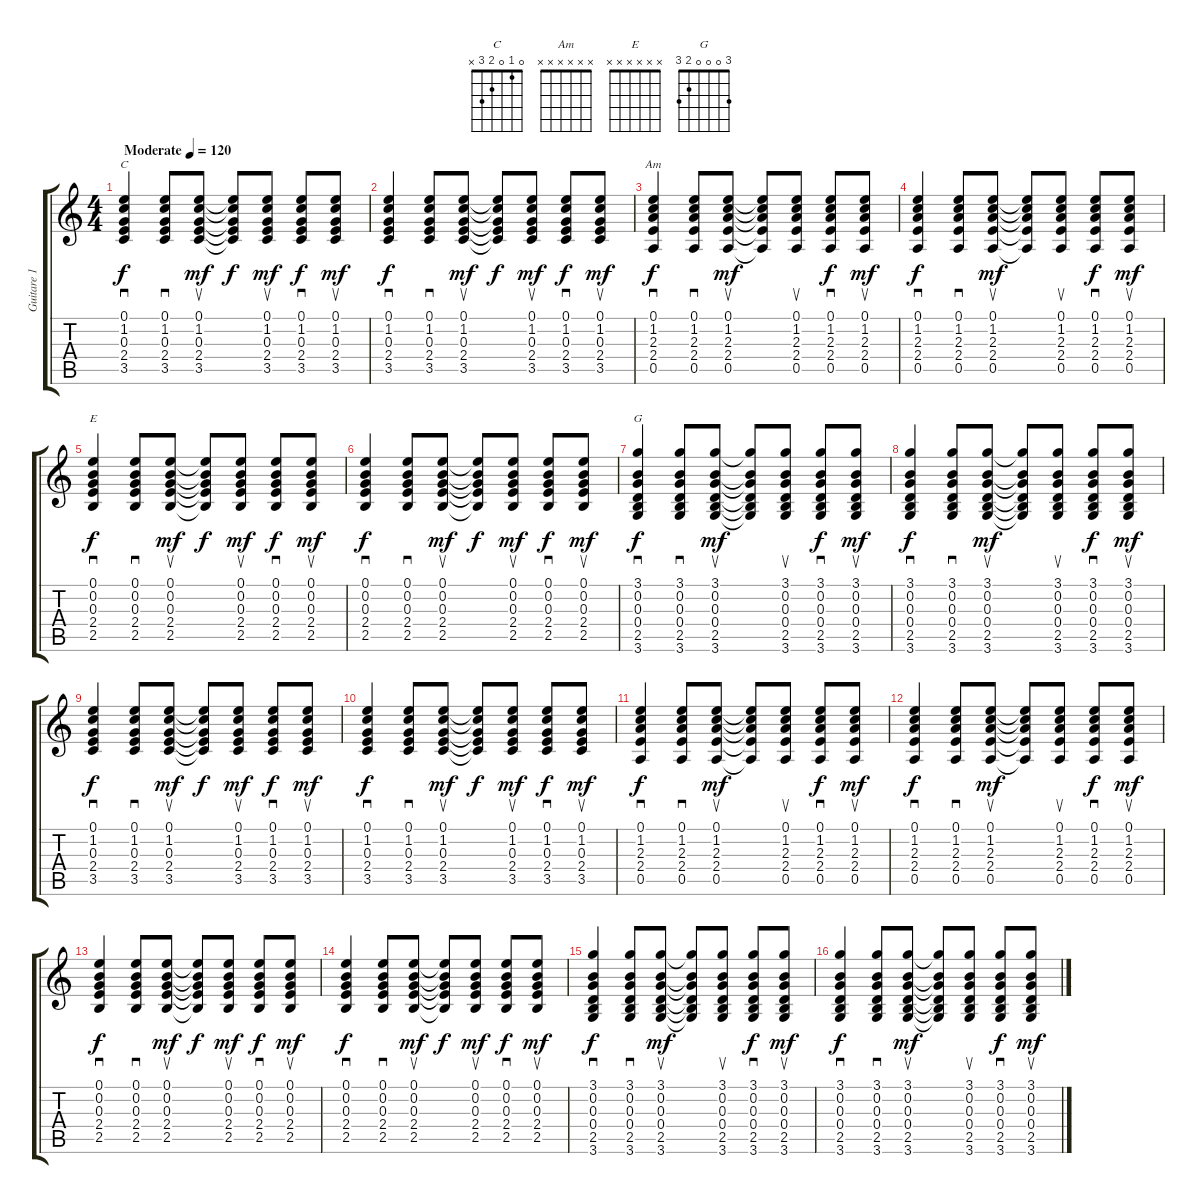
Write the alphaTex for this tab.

\track ("Guitare 1" "Guitare 1") {instrument electricguitarjazz}
\staff {score tabs}
\tuning (E4 B3 G3 D3 A2 E2) {hide}
\chord ("C" 0 1 0 2 3 x)
\chord ("Am" x x x x x x)
\chord ("E" x x x x x x)
\chord ("G" 3 0 0 0 2 3)
\ts (4 4)
\tempo (120 "Moderate")
\clef g2
\ks c
(0.1 1.2 0.3 2.4 3.5).4{sd ch "C" dy f instrument electricguitarjazz} (0.1 1.2 0.3 2.4 3.5).8{sd} (0.1 1.2 0.3 2.4 3.5).8{su dy mf} (0.1{t} 1.2{t} 0.3{t} 2.4{t} 3.5{t}).8{dy f} (0.1 1.2 0.3 2.4 3.5).8{su dy mf} (0.1 1.2 0.3 2.4 3.5).8{sd dy f} (0.1 1.2 0.3 2.4 3.5).8{su dy mf} |
(0.1 1.2 0.3 2.4 3.5).4{sd dy f} (0.1 1.2 0.3 2.4 3.5).8{sd} (0.1 1.2 0.3 2.4 3.5).8{su dy mf} (0.1{t} 1.2{t} 0.3{t} 2.4{t} 3.5{t}).8{dy f} (0.1 1.2 0.3 2.4 3.5).8{su dy mf} (0.1 1.2 0.3 2.4 3.5).8{sd dy f} (0.1 1.2 0.3 2.4 3.5).8{su dy mf} |
(0.1 1.2 2.3 2.4 0.5).4{sd ch "Am" dy f} (0.1 1.2 2.3 2.4 0.5).8{sd} (0.1 1.2 2.3 2.4 0.5).8{su dy mf} (0.1{t} 1.2{t} 2.3{t} 2.4{t} 0.5{t}).8 (0.1 1.2 2.3 2.4 0.5).8{su} (0.1 1.2 2.3 2.4 0.5).8{sd dy f} (0.1 1.2 2.3 2.4 0.5).8{su dy mf} |
(0.1 1.2 2.3 2.4 0.5).4{sd dy f} (0.1 1.2 2.3 2.4 0.5).8{sd} (0.1 1.2 2.3 2.4 0.5).8{su dy mf} (0.1{t} 1.2{t} 2.3{t} 2.4{t} 0.5{t}).8 (0.1 1.2 2.3 2.4 0.5).8{su} (0.1 1.2 2.3 2.4 0.5).8{sd dy f} (0.1 1.2 2.3 2.4 0.5).8{su dy mf} |
(0.1 0.2 0.3 2.4 2.5).4{sd ch "E" dy f} (0.1 0.2 0.3 2.4 2.5).8{sd} (0.1 0.2 0.3 2.4 2.5).8{su dy mf} (0.1{t} 0.2{t} 0.3{t} 2.4{t} 2.5{t}).8{dy f} (0.1 0.2 0.3 2.4 2.5).8{su dy mf} (0.1 0.2 0.3 2.4 2.5).8{sd dy f} (0.1 0.2 0.3 2.4 2.5).8{su dy mf} |
(0.1 0.2 0.3 2.4 2.5).4{sd dy f} (0.1 0.2 0.3 2.4 2.5).8{sd} (0.1 0.2 0.3 2.4 2.5).8{su dy mf} (0.1{t} 0.2{t} 0.3{t} 2.4{t} 2.5{t}).8{dy f} (0.1 0.2 0.3 2.4 2.5).8{su dy mf} (0.1 0.2 0.3 2.4 2.5).8{sd dy f} (0.1 0.2 0.3 2.4 2.5).8{su dy mf} |
(3.1 0.2 0.3 0.4 2.5 3.6).4{sd ch "G" dy f} (3.1 0.2 0.3 0.4 2.5 3.6).8{sd} (3.1 0.2 0.3 0.4 2.5 3.6).8{su dy mf} (3.1{t} 0.2{t} 0.3{t} 0.4{t} 2.5{t} 3.6{t}).8 (3.1 0.2 0.3 0.4 2.5 3.6).8{su} (3.1 0.2 0.3 0.4 2.5 3.6).8{sd dy f} (3.1 0.2 0.3 0.4 2.5 3.6).8{su dy mf} |
(3.1 0.2 0.3 0.4 2.5 3.6).4{sd dy f} (3.1 0.2 0.3 0.4 2.5 3.6).8{sd} (3.1 0.2 0.3 0.4 2.5 3.6).8{su dy mf} (3.1{t} 0.2{t} 0.3{t} 0.4{t} 2.5{t} 3.6{t}).8 (3.1 0.2 0.3 0.4 2.5 3.6).8{su} (3.1 0.2 0.3 0.4 2.5 3.6).8{sd dy f} (3.1 0.2 0.3 0.4 2.5 3.6).8{su dy mf} |
(0.1 1.2 0.3 2.4 3.5).4{sd dy f} (0.1 1.2 0.3 2.4 3.5).8{sd} (0.1 1.2 0.3 2.4 3.5).8{su dy mf} (0.1{t} 1.2{t} 0.3{t} 2.4{t} 3.5{t}).8{dy f} (0.1 1.2 0.3 2.4 3.5).8{su dy mf} (0.1 1.2 0.3 2.4 3.5).8{sd dy f} (0.1 1.2 0.3 2.4 3.5).8{su dy mf} |
(0.1 1.2 0.3 2.4 3.5).4{sd dy f} (0.1 1.2 0.3 2.4 3.5).8{sd} (0.1 1.2 0.3 2.4 3.5).8{su dy mf} (0.1{t} 1.2{t} 0.3{t} 2.4{t} 3.5{t}).8{dy f} (0.1 1.2 0.3 2.4 3.5).8{su dy mf} (0.1 1.2 0.3 2.4 3.5).8{sd dy f} (0.1 1.2 0.3 2.4 3.5).8{su dy mf} |
(0.1 1.2 2.3 2.4 0.5).4{sd dy f} (0.1 1.2 2.3 2.4 0.5).8{sd} (0.1 1.2 2.3 2.4 0.5).8{su dy mf} (0.1{t} 1.2{t} 2.3{t} 2.4{t} 0.5{t}).8 (0.1 1.2 2.3 2.4 0.5).8{su} (0.1 1.2 2.3 2.4 0.5).8{sd dy f} (0.1 1.2 2.3 2.4 0.5).8{su dy mf} |
(0.1 1.2 2.3 2.4 0.5).4{sd dy f} (0.1 1.2 2.3 2.4 0.5).8{sd} (0.1 1.2 2.3 2.4 0.5).8{su dy mf} (0.1{t} 1.2{t} 2.3{t} 2.4{t} 0.5{t}).8 (0.1 1.2 2.3 2.4 0.5).8{su} (0.1 1.2 2.3 2.4 0.5).8{sd dy f} (0.1 1.2 2.3 2.4 0.5).8{su dy mf} |
(0.1 0.2 0.3 2.4 2.5).4{sd dy f} (0.1 0.2 0.3 2.4 2.5).8{sd} (0.1 0.2 0.3 2.4 2.5).8{su dy mf} (0.1{t} 0.2{t} 0.3{t} 2.4{t} 2.5{t}).8{dy f} (0.1 0.2 0.3 2.4 2.5).8{su dy mf} (0.1 0.2 0.3 2.4 2.5).8{sd dy f} (0.1 0.2 0.3 2.4 2.5).8{su dy mf} |
(0.1 0.2 0.3 2.4 2.5).4{sd dy f} (0.1 0.2 0.3 2.4 2.5).8{sd} (0.1 0.2 0.3 2.4 2.5).8{su dy mf} (0.1{t} 0.2{t} 0.3{t} 2.4{t} 2.5{t}).8{dy f} (0.1 0.2 0.3 2.4 2.5).8{su dy mf} (0.1 0.2 0.3 2.4 2.5).8{sd dy f} (0.1 0.2 0.3 2.4 2.5).8{su dy mf} |
(3.1 0.2 0.3 0.4 2.5 3.6).4{sd dy f} (3.1 0.2 0.3 0.4 2.5 3.6).8{sd} (3.1 0.2 0.3 0.4 2.5 3.6).8{su dy mf} (3.1{t} 0.2{t} 0.3{t} 0.4{t} 2.5{t} 3.6{t}).8 (3.1 0.2 0.3 0.4 2.5 3.6).8{su} (3.1 0.2 0.3 0.4 2.5 3.6).8{sd dy f} (3.1 0.2 0.3 0.4 2.5 3.6).8{su dy mf} |
(3.1 0.2 0.3 0.4 2.5 3.6).4{sd dy f} (3.1 0.2 0.3 0.4 2.5 3.6).8{sd} (3.1 0.2 0.3 0.4 2.5 3.6).8{su dy mf} (3.1{t} 0.2{t} 0.3{t} 0.4{t} 2.5{t} 3.6{t}).8 (3.1 0.2 0.3 0.4 2.5 3.6).8{su} (3.1 0.2 0.3 0.4 2.5 3.6).8{sd dy f} (3.1 0.2 0.3 0.4 2.5 3.6).8{su dy mf}
